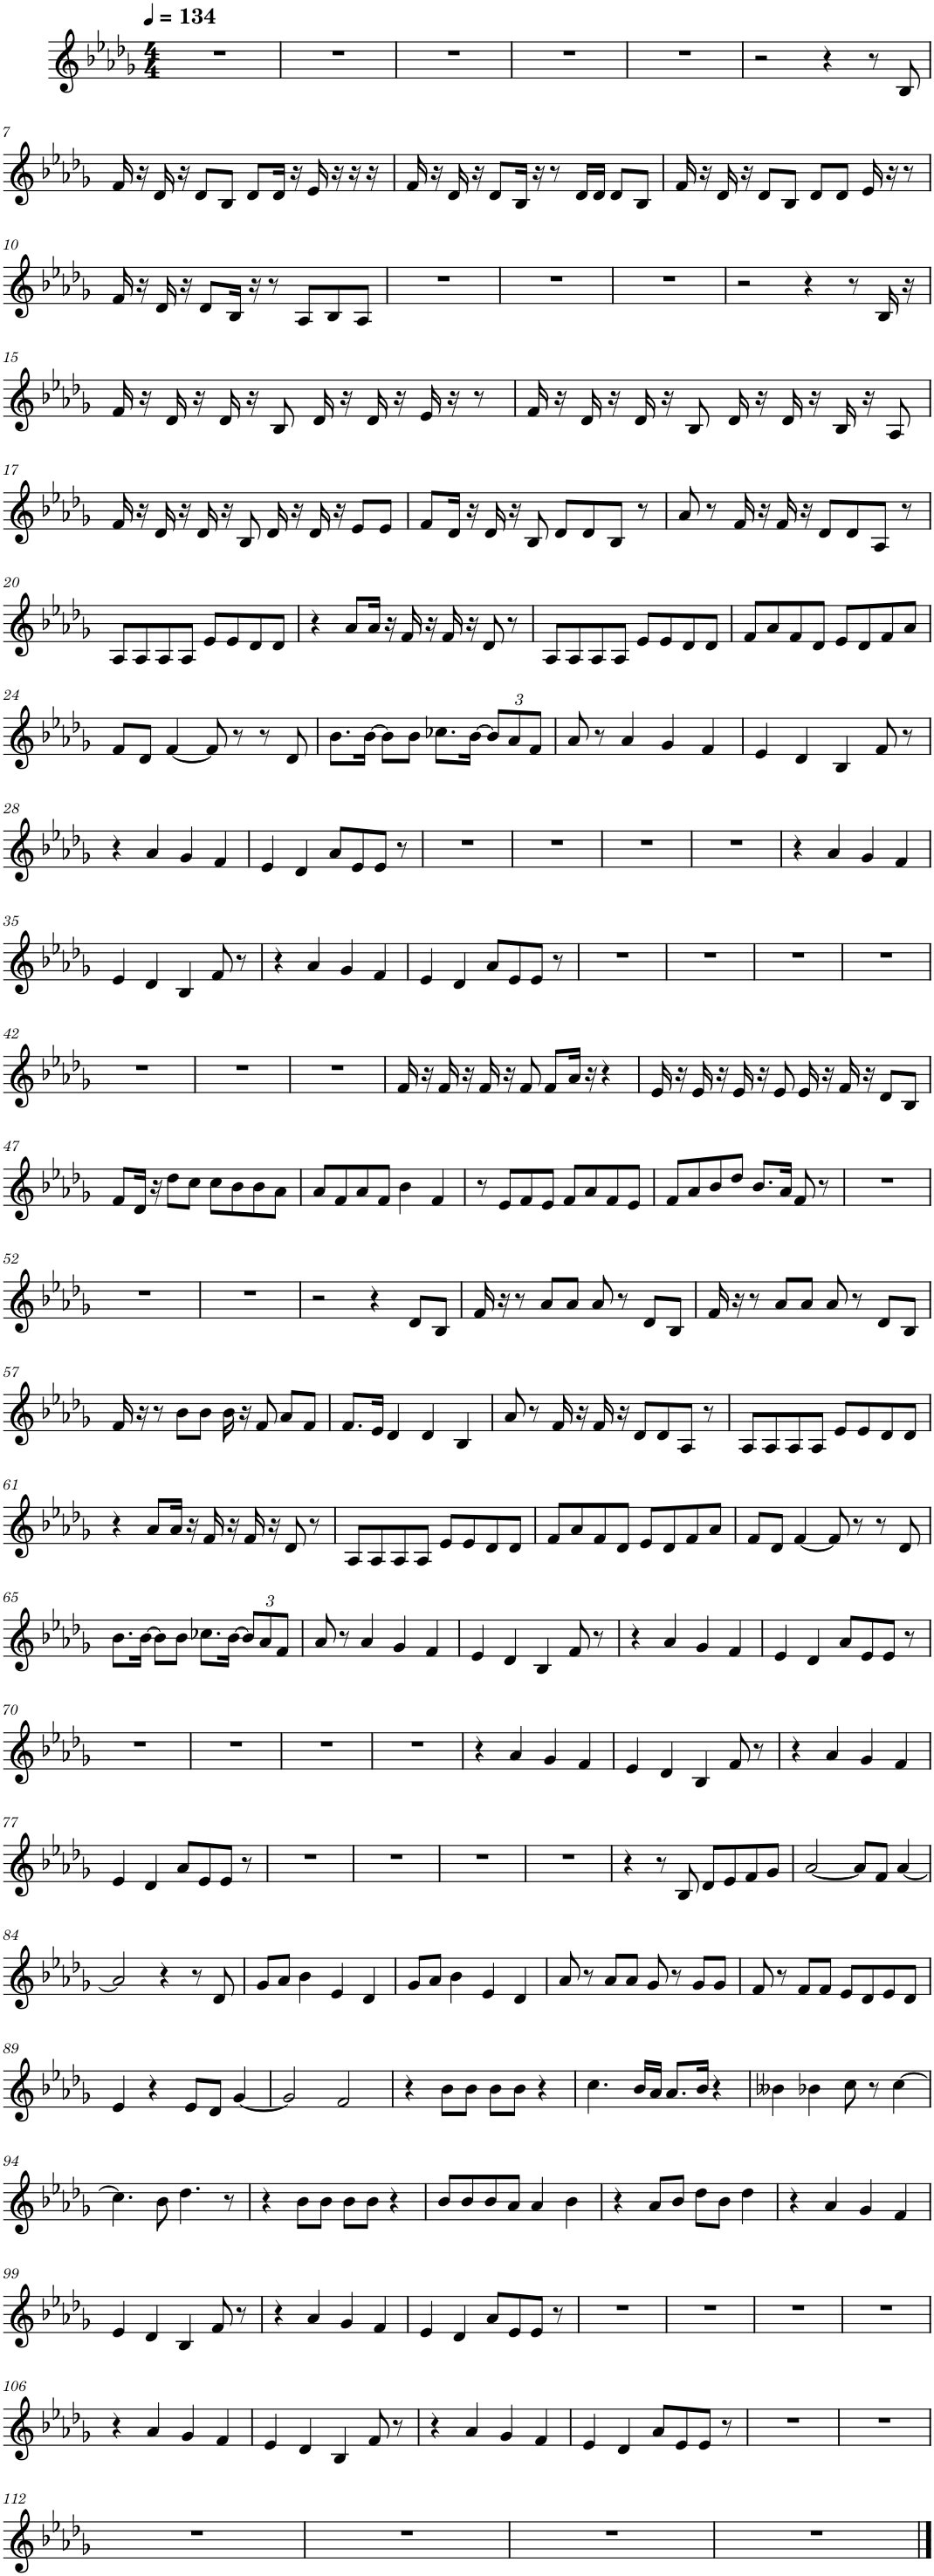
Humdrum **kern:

**kern
*part1
*staff1
*I"Piano
*I'Pno.
*clefG2
*k[b-e-a-d-g-]
*M4/4
*MM134
=1
1r
=2
1r
=3
1r
=4
1r
=5
1r
=6
2r
4r
8r
8B-/
!!LO:LB:g=z
=7
16f/
16r
16d-/
16r
8d-/L
8B-/J
8d-/L
16d-/Jk
16r
16e-/
16r
16r
16r
=8
16f/
16r
16d-/
16r
8d-/L
16B-/Jk
16r
8r
16d-/LL
16d-/JJ
8d-/L
8B-/J
=9
16f/
16r
16d-/
16r
8d-/L
8B-/J
8d-/L
8d-/J
16e-/
16r
8r
!!LO:LB:g=z
=10
16f/
16r
16d-/
16r
8d-/L
16B-/Jk
16r
8r
8A-/L
8B-/
8A-/J
=11
1r
=12
1r
=13
1r
=14
2r
4r
8r
16B-/
16r
!!LO:LB:g=z
=15
16f/
16r
16d-/
16r
16d-/
16r
8B-/
16d-/
16r
16d-/
16r
16e-/
16r
8r
=16
16f/
16r
16d-/
16r
16d-/
16r
8B-/
16d-/
16r
16d-/
16r
16B-/
16r
8A-/
!!LO:LB:g=z
=17
16f/
16r
16d-/
16r
16d-/
16r
8B-/
16d-/
16r
16d-/
16r
8e-/L
8e-/J
=18
8f/L
16d-/Jk
16r
16d-/
16r
8B-/
8d-/L
8d-/
8B-/J
8r
=19
8a-/
8r
16f/
16r
16f/
16r
8d-/L
8d-/
8A-/J
8r
!!LO:LB:g=z
=20
8A-/L
8A-/
8A-/
8A-/J
8e-/L
8e-/
8d-/
8d-/J
=21
4r
8a-/L
16a-/Jk
16r
16f/
16r
16f/
16r
8d-/
8r
=22
8A-/L
8A-/
8A-/
8A-/J
8e-/L
8e-/
8d-/
8d-/J
=23
8f/L
8a-/
8f/
8d-/J
8e-/L
8d-/
8f/
8a-/J
!!LO:LB:g=z
=24
8f/L
8d-/J
[4f/
8f/]
8r
8r
8d-/
=25
8.b-\L
[16b-\Jk
8b-\L]
8b-\J
8.cc-X\L
[16b-\Jk
*Xbrackettup
12b-/L]
12a-/
12f/J
=26
8a-/
8r
4a-/
4g-/
4f/
=27
4e-/
4d-/
4B-/
8f/
8r
!!LO:LB:g=z
=28
4r
4a-/
4g-/
4f/
=29
4e-/
4d-/
8a-/L
8e-/
8e-/J
8r
=30
1r
=31
1r
=32
1r
=33
1r
=34
4r
4a-/
4g-/
4f/
!!LO:LB:g=z
=35
4e-/
4d-/
4B-/
8f/
8r
=36
4r
4a-/
4g-/
4f/
=37
4e-/
4d-/
8a-/L
8e-/
8e-/J
8r
=38
1r
=39
1r
=40
1r
=41
1r
!!LO:LB:g=z
=42
1r
=43
1r
=44
1r
=45
16f/
16r
16f/
16r
16f/
16r
8f/
8f/L
16a-/Jk
16r
4r
=46
16e-/
16r
16e-/
16r
16e-/
16r
8e-/
16e-/
16r
16f/
16r
8d-/L
8B-/J
!!LO:LB:g=z
=47
8f/L
16d-/Jk
16r
8dd-\L
8cc\J
8cc\L
8b-\
8b-\
8a-\J
=48
8a-/L
8f/
8a-/
8f/J
4b-\
4f/
=49
8r
8e-/L
8f/
8e-/J
8f/L
8a-/
8f/
8e-/J
=50
8f/L
8a-/
8b-/
8dd-/J
8.b-/L
16a-/Jk
8f/
8r
=51
1r
!!LO:LB:g=z
=52
1r
=53
1r
=54
2r
4r
8d-/L
8B-/J
=55
16f/
16r
8r
8a-/L
8a-/J
8a-/
8r
8d-/L
8B-/J
=56
16f/
16r
8r
8a-/L
8a-/J
8a-/
8r
8d-/L
8B-/J
!!LO:LB:g=z
=57
16f/
16r
8r
8b-\L
8b-\J
16b-\
16r
8f/
8a-/L
8f/J
=58
8.f/L
16e-/Jk
4d-/
4d-/
4B-/
=59
8a-/
8r
16f/
16r
16f/
16r
8d-/L
8d-/
8A-/J
8r
=60
8A-/L
8A-/
8A-/
8A-/J
8e-/L
8e-/
8d-/
8d-/J
!!LO:LB:g=z
=61
4r
8a-/L
16a-/Jk
16r
16f/
16r
16f/
16r
8d-/
8r
=62
8A-/L
8A-/
8A-/
8A-/J
8e-/L
8e-/
8d-/
8d-/J
=63
8f/L
8a-/
8f/
8d-/J
8e-/L
8d-/
8f/
8a-/J
=64
8f/L
8d-/J
[4f/
8f/]
8r
8r
8d-/
!!LO:LB:g=z
=65
8.b-\L
[16b-\Jk
8b-\L]
8b-\J
8.cc-X\L
[16b-\Jk
12b-/L]
12a-/
12f/J
=66
8a-/
8r
4a-/
4g-/
4f/
=67
4e-/
4d-/
4B-/
8f/
8r
=68
4r
4a-/
4g-/
4f/
=69
4e-/
4d-/
8a-/L
8e-/
8e-/J
8r
!!LO:LB:g=z
=70
1r
=71
1r
=72
1r
=73
1r
=74
4r
4a-/
4g-/
4f/
=75
4e-/
4d-/
4B-/
8f/
8r
=76
4r
4a-/
4g-/
4f/
!!LO:LB:g=z
=77
4e-/
4d-/
8a-/L
8e-/
8e-/J
8r
=78
1r
=79
1r
=80
1r
=81
1r
=82
4r
8r
8B-/
8d-/L
8e-/
8f/
8g-/J
=83
[2a-/
8a-/L]
8f/J
[4a-/
!!LO:LB:g=z
=84
2a-/]
4r
8r
8d-/
=85
8g-/L
8a-/J
4b-\
4e-/
4d-/
=86
8g-/L
8a-/J
4b-\
4e-/
4d-/
=87
8a-/
8r
8a-/L
8a-/J
8g-/
8r
8g-/L
8g-/J
=88
8f/
8r
8f/L
8f/J
8e-/L
8d-/
8e-/
8d-/J
!!LO:LB:g=z
=89
4e-/
4r
8e-/L
8d-/J
[4g-/
=90
2g-/]
2f/
=91
4r
8b-\L
8b-\J
8b-\L
8b-\J
4r
=92
4.cc\
16b-/LL
16a-/JJ
8.a-/L
16b-/Jk
4r
=93
4b--X\
4b-X\
8cc\
8r
[4cc\
!!LO:LB:g=z
=94
4.cc\]
8b-\
4.dd-\
8r
=95
4r
8b-\L
8b-\J
8b-\L
8b-\J
4r
=96
8b-/L
8b-/
8b-/
8a-/J
4a-/
4b-\
=97
4r
8a-/L
8b-/J
8dd-\L
8b-\J
4dd-\
=98
4r
4a-/
4g-/
4f/
!!LO:LB:g=z
=99
4e-/
4d-/
4B-/
8f/
8r
=100
4r
4a-/
4g-/
4f/
=101
4e-/
4d-/
8a-/L
8e-/
8e-/J
8r
=102
1r
=103
1r
=104
1r
=105
1r
!!LO:LB:g=z
=106
4r
4a-/
4g-/
4f/
=107
4e-/
4d-/
4B-/
8f/
8r
=108
4r
4a-/
4g-/
4f/
=109
4e-/
4d-/
8a-/L
8e-/
8e-/J
8r
=110
1r
=111
1r
!!LO:LB:g=z
=112
1r
=113
1r
=114
1r
=115
1r
==
*-
